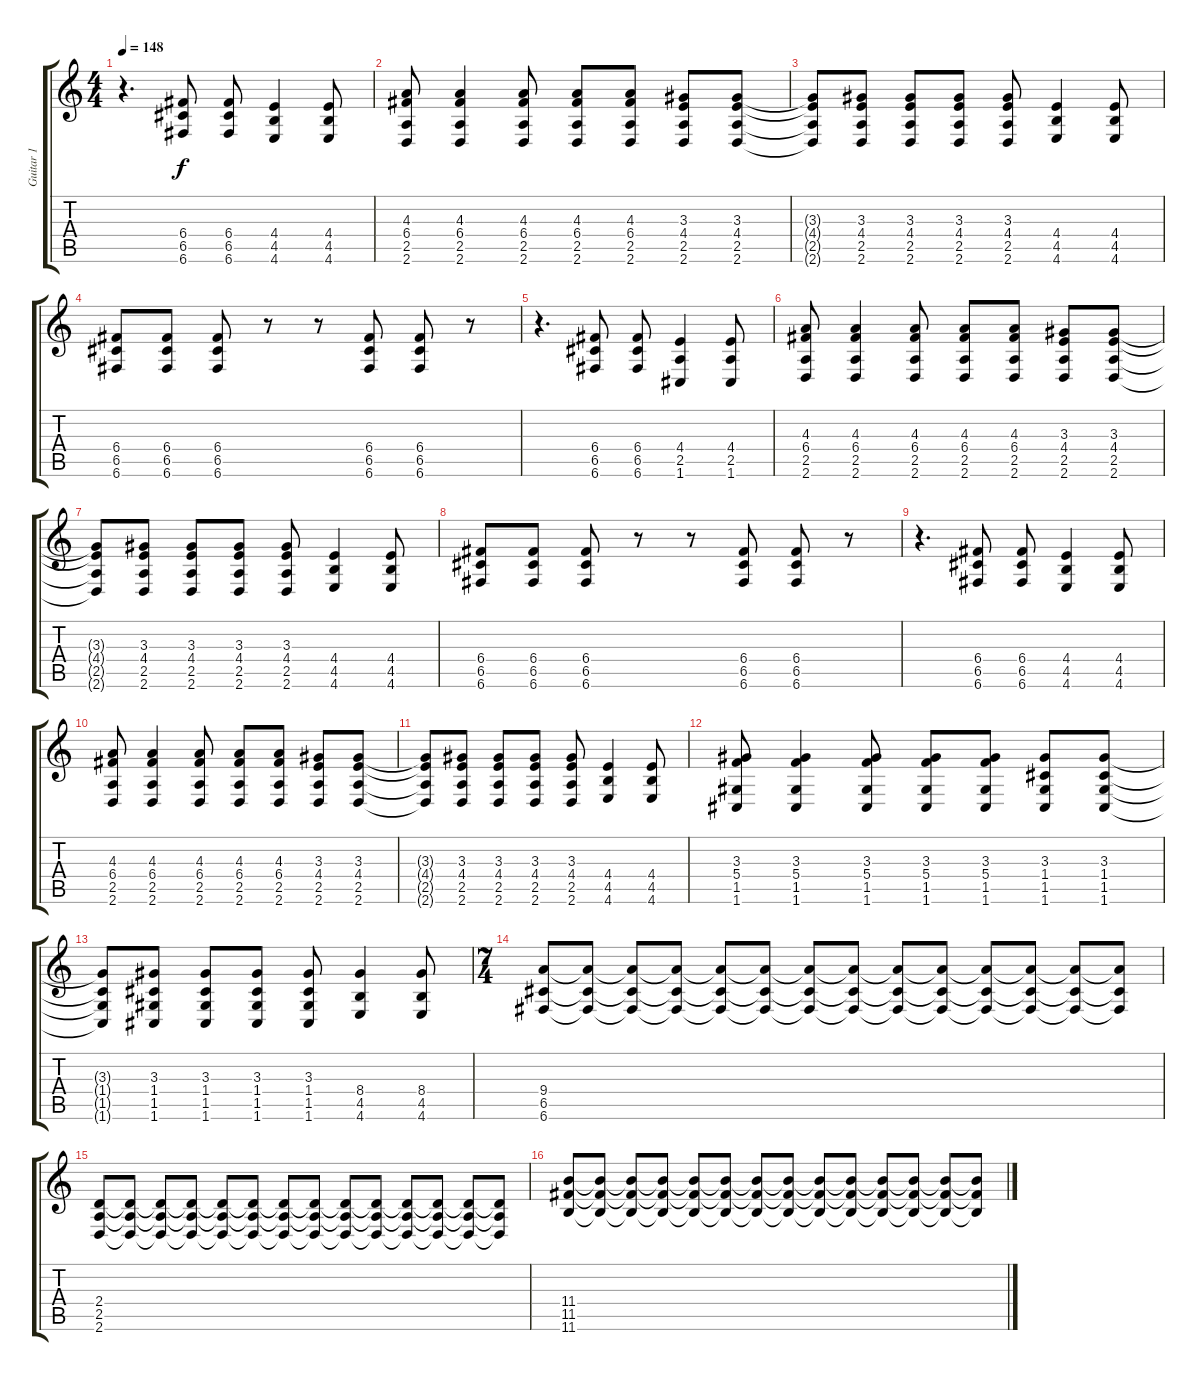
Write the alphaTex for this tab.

\track ("Guitar 1" "Guitar 1") {instrument distortionguitar}
\staff {score tabs}
\tuning (D4 A3 F3 C3 G2 C2) {hide}
\ts (4 4)
\tempo 148
\clef g2
\ks c
r.4{d dy f} (6.4 6.5 6.6).8 (6.4 6.5 6.6).8 (4.4 4.5 4.6).4 (4.4 4.5 4.6).8 |
(4.3 6.4 2.5 2.6).8 (4.3 6.4 2.5 2.6).4 (4.3 6.4 2.5 2.6).8 (4.3 6.4 2.5 2.6).8 (4.3 6.4 2.5 2.6).8 (3.3 4.4 2.5 2.6).8 (3.3 4.4 2.5 2.6).8 |
(3.3{t} 4.4{t} 2.5{t} 2.6{t}).8 (3.3 4.4 2.5 2.6).8 (3.3 4.4 2.5 2.6).8 (3.3 4.4 2.5 2.6).8 (3.3 4.4 2.5 2.6).8 (4.4 4.5 4.6).4 (4.4 4.5 4.6).8 |
(6.4 6.5 6.6).8 (6.4 6.5 6.6).8 (6.4 6.5 6.6).8 r.8 r.8 (6.4 6.5 6.6).8 (6.4 6.5 6.6).8 r.8 |
r.4{d} (6.4 6.5 6.6).8 (6.4 6.5 6.6).8 (4.4 2.5 1.6).4 (4.4 2.5 1.6).8 |
(4.3 6.4 2.5 2.6).8 (4.3 6.4 2.5 2.6).4 (4.3 6.4 2.5 2.6).8 (4.3 6.4 2.5 2.6).8 (4.3 6.4 2.5 2.6).8 (3.3 4.4 2.5 2.6).8 (3.3 4.4 2.5 2.6).8 |
(3.3{t} 4.4{t} 2.5{t} 2.6{t}).8 (3.3 4.4 2.5 2.6).8 (3.3 4.4 2.5 2.6).8 (3.3 4.4 2.5 2.6).8 (3.3 4.4 2.5 2.6).8 (4.4 4.5 4.6).4 (4.4 4.5 4.6).8 |
(6.4 6.5 6.6).8 (6.4 6.5 6.6).8 (6.4 6.5 6.6).8 r.8 r.8 (6.4 6.5 6.6).8 (6.4 6.5 6.6).8 r.8 |
r.4{d} (6.4 6.5 6.6).8 (6.4 6.5 6.6).8 (4.4 4.5 4.6).4 (4.4 4.5 4.6).8 |
(4.3 6.4 2.5 2.6).8 (4.3 6.4 2.5 2.6).4 (4.3 6.4 2.5 2.6).8 (4.3 6.4 2.5 2.6).8 (4.3 6.4 2.5 2.6).8 (3.3 4.4 2.5 2.6).8 (3.3 4.4 2.5 2.6).8 |
(3.3{t} 4.4{t} 2.5{t} 2.6{t}).8 (3.3 4.4 2.5 2.6).8 (3.3 4.4 2.5 2.6).8 (3.3 4.4 2.5 2.6).8 (3.3 4.4 2.5 2.6).8 (4.4 4.5 4.6).4 (4.4 4.5 4.6).8 |
(3.3 5.4 1.5 1.6).8 (3.3 5.4 1.5 1.6).4 (3.3 5.4 1.5 1.6).8 (3.3 5.4 1.5 1.6).8 (3.3 5.4 1.5 1.6).8 (3.3 1.4 1.5 1.6).8 (3.3 1.4 1.5 1.6).8 |
(3.3{t} 1.4{t} 1.5{t} 1.6{t}).8 (3.3 1.4 1.5 1.6).8 (3.3 1.4 1.5 1.6).8 (3.3 1.4 1.5 1.6).8 (3.3 1.4 1.5 1.6).8 (8.4 4.5 4.6).4 (8.4 4.5 4.6).8 |
\ts (7 4)
(9.4 6.5 6.6).8{volume 0} (9.4{t} 6.5{t} 6.6{t}).8 (9.4{t} 6.5{t} 6.6{t}).8 (9.4{t} 6.5{t} 6.6{t}).8 (9.4{t} 6.5{t} 6.6{t}).8 (9.4{t} 6.5{t} 6.6{t}).8 (9.4{t} 6.5{t} 6.6{t}).8 (9.4{t} 6.5{t} 6.6{t}).8 (9.4{t} 6.5{t} 6.6{t}).8 (9.4{t} 6.5{t} 6.6{t}).8 (9.4{t} 6.5{t} 6.6{t}).8 (9.4{t} 6.5{t} 6.6{t}).8 (9.4{t} 6.5{t} 6.6{t}).8 (9.4{t} 6.5{t} 6.6{t}).8 |
(2.4 2.5 2.6).8 (2.4{t} 2.5{t} 2.6{t}).8 (2.4{t} 2.5{t} 2.6{t}).8 (2.4{t} 2.5{t} 2.6{t}).8 (2.4{t} 2.5{t} 2.6{t}).8 (2.4{t} 2.5{t} 2.6{t}).8 (2.4{t} 2.5{t} 2.6{t}).8 (2.4{t} 2.5{t} 2.6{t}).8 (2.4{t} 2.5{t} 2.6{t}).8 (2.4{t} 2.5{t} 2.6{t}).8 (2.4{t} 2.5{t} 2.6{t}).8 (2.4{t} 2.5{t} 2.6{t}).8 (2.4{t} 2.5{t} 2.6{t}).8 (2.4{t} 2.5{t} 2.6{t}).8 |
(11.4 11.5 11.6).8 (11.4{t} 11.5{t} 11.6{t}).8 (11.4{t} 11.5{t} 11.6{t}).8 (11.4{t} 11.5{t} 11.6{t}).8 (11.4{t} 11.5{t} 11.6{t}).8 (11.4{t} 11.5{t} 11.6{t}).8 (11.4{t} 11.5{t} 11.6{t}).8 (11.4{t} 11.5{t} 11.6{t}).8 (11.4{t} 11.5{t} 11.6{t}).8 (11.4{t} 11.5{t} 11.6{t}).8 (11.4{t} 11.5{t} 11.6{t}).8 (11.4{t} 11.5{t} 11.6{t}).8 (11.4{t} 11.5{t} 11.6{t}).8 (11.4{t} 11.5{t} 11.6{t}).8
